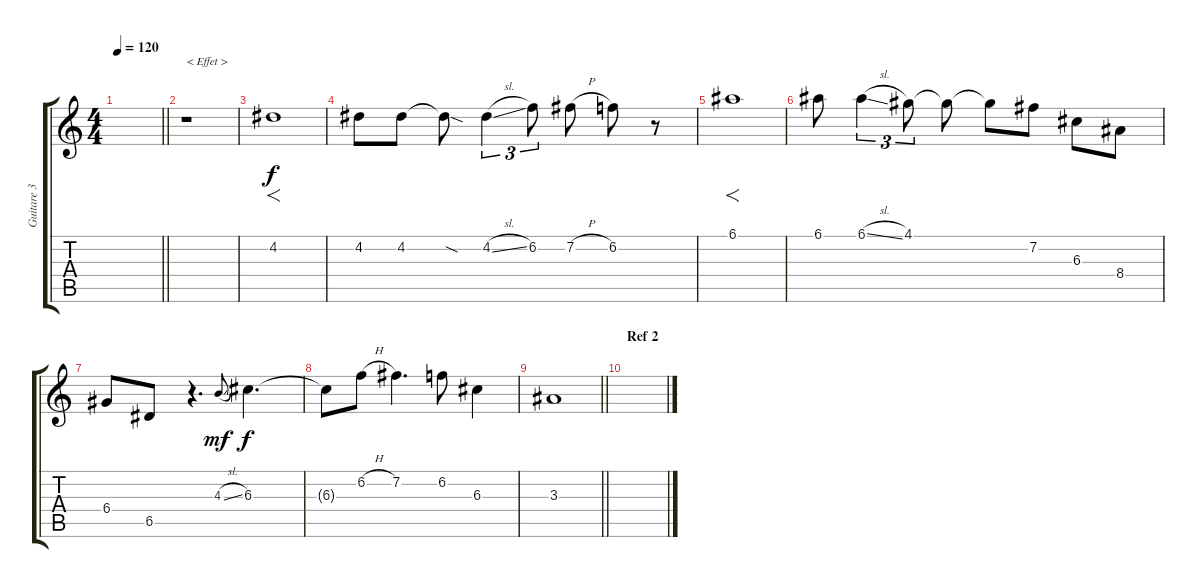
\track ("Guitare 3" "Guitare 3") {instrument overdrivenguitar}
\staff {score tabs}
\tuning (E4 B3 G3 D3 A2 E2) {hide}
\ts (4 4)
\tempo 120
\clef g2
\barLineRight lightlight
\ks c
|
r.1{txt "< Effet >" balance 1} |
4.2.1{f} |
4.2.8{balance 10} 4.2.8 4.2{sod t}.8{balance 15} 4.2{sl}.4{tu (3 2)} 6.2.8{tu (3 2)} 7.2{h}.8 6.2.8 r.8 |
6.1.1{f balance 1} |
6.1.8 6.1{sl}.4{tu (3 2) balance 15} 4.1.8{tu (3 2)} 4.1{t}.8 4.1{t}.8 7.2.8 6.3.8 8.4.8 |
6.4.8 6.5.8 r.4{d balance 1} 4.3{sl}.8{gr onbeat dy mf} 6.3.4{d dy f} |
6.3{t}.8 6.2{h}.8 7.2.4{d} 6.2.8{balance 15} 6.3.4 |
\barLineRight lightlight
3.3.1{balance 1} |
\section ("" "Ref 2")
